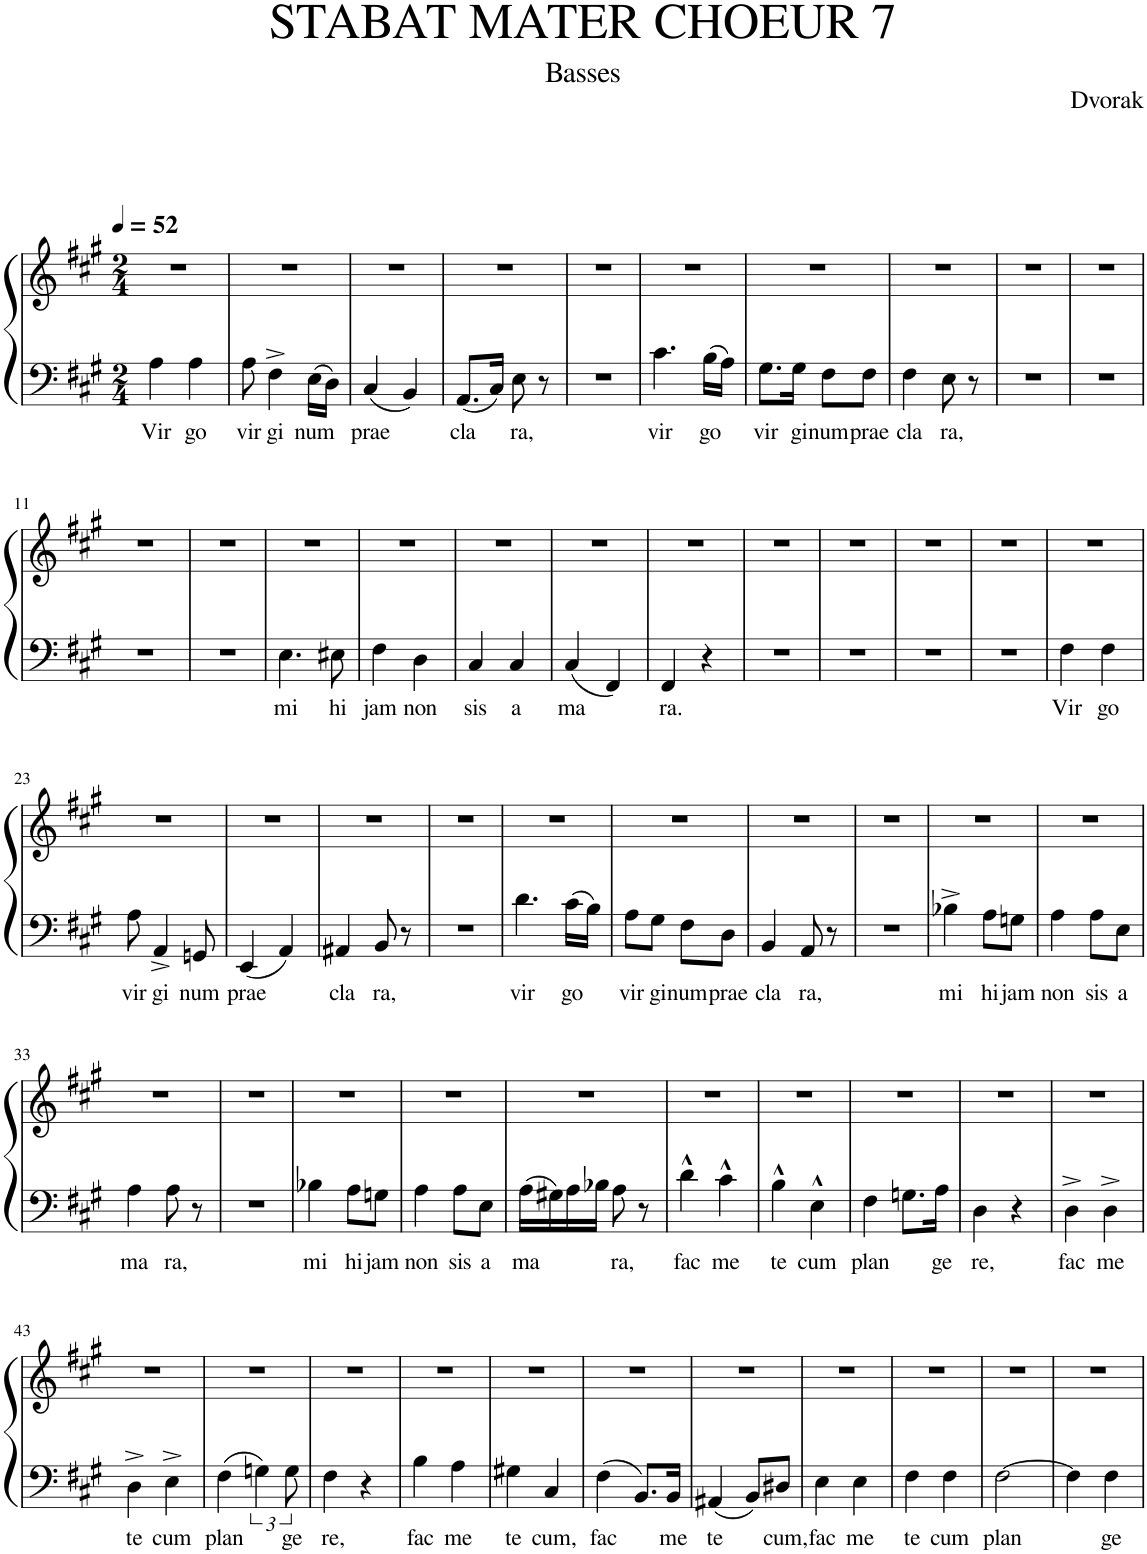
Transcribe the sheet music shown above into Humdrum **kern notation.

**kern	**text	**kern
*part1	*part1	*part1
*staff2	*staff2	*staff1
*I"Piano	*	*
*I'Pno.	*	*
*clefF4	*	*clefG2
*k[f#c#g#]	*	*k[f#c#g#]
*M2/4	*	*M2/4
*MM52	*	*MM52
=1	=1	=1
!	!LO:LY:b	!
4A\	Vir	2r
!	!LO:LY:b	!
4A\	go	.
=2	=2	=2
!	!LO:LY:b	!
8A\	vir	2r
!	!LO:LY:b	!
4F#^\	gi	.
!	!LO:LY:b	!
16E\LL	num	.
16D\JJ	.	.
=3	=3	=3
!	!LO:LY:b	!
4C#/	prae	2r
4BB/	.	.
=4	=4	=4
!	!LO:LY:b	!
8.AA/L	cla	2r
16C#/Jk	.	.
!	!LO:LY:b	!
8E\	ra,	.
8r	.	.
=5	=5	=5
2r	.	2r
=6	=6	=6
!	!LO:LY:b	!
4.c#\	vir	2r
!	!LO:LY:b	!
16B\LL	go	.
16A\JJ	.	.
=7	=7	=7
!	!LO:LY:b	!
8.G#\L	vir	2r
!	!LO:LY:b	!
16G#\Jk	gi	.
!	!LO:LY:b	!
8F#\L	num	.
!	!LO:LY:b	!
8F#\J	prae	.
=8	=8	=8
!	!LO:LY:b	!
4F#\	cla	2r
!	!LO:LY:b	!
8E\	ra,	.
8r	.	.
=9	=9	=9
2r	.	2r
=10	=10	=10
2r	.	2r
!!LO:LB:g=z
=11	=11	=11
2r	.	2r
=12	=12	=12
2r	.	2r
=13	=13	=13
!	!LO:LY:b	!
4.E\	mi	2r
!	!LO:LY:b	!
8E#X\	hi	.
=14	=14	=14
!	!LO:LY:b	!
4F#\	jam	2r
!	!LO:LY:b	!
4D\	non	.
=15	=15	=15
!	!LO:LY:b	!
4C#/	sis	2r
!	!LO:LY:b	!
4C#/	a	.
=16	=16	=16
!	!LO:LY:b	!
4C#/	ma	2r
4FF#/	.	.
=17	=17	=17
!	!LO:LY:b	!
4FF#/	ra.	2r
4r	.	.
=18	=18	=18
2r	.	2r
=19	=19	=19
2r	.	2r
=20	=20	=20
2r	.	2r
=21	=21	=21
2r	.	2r
=22	=22	=22
!	!LO:LY:b	!
4F#\	Vir	2r
!	!LO:LY:b	!
4F#\	go	.
!!LO:LB:g=z
=23	=23	=23
!	!LO:LY:b	!
8A\	vir	2r
!	!LO:LY:b	!
4AA^/	gi	.
!	!LO:LY:b	!
8GGn/	num	.
=24	=24	=24
!	!LO:LY:b	!
4EE/	prae	2r
4AA/	.	.
=25	=25	=25
!	!LO:LY:b	!
4AA#X/	cla	2r
!	!LO:LY:b	!
8BB/	ra,	.
8r	.	.
=26	=26	=26
2r	.	2r
=27	=27	=27
!	!LO:LY:b	!
4.d\	vir	2r
!	!LO:LY:b	!
16c#\LL	go	.
16B\JJ	.	.
=28	=28	=28
!	!LO:LY:b	!
8A\L	vir	2r
!	!LO:LY:b	!
8G#\J	gi	.
!	!LO:LY:b	!
8F#\L	num	.
!	!LO:LY:b	!
8D\J	prae	.
=29	=29	=29
!	!LO:LY:b	!
4BB/	cla	2r
!	!LO:LY:b	!
8AA/	ra,	.
8r	.	.
=30	=30	=30
2r	.	2r
=31	=31	=31
!	!LO:LY:b	!
4B-X^\	mi	2r
!	!LO:LY:b	!
8A\L	hi	.
!	!LO:LY:b	!
8Gn\J	jam	.
=32	=32	=32
!	!LO:LY:b	!
4A\	non	2r
!	!LO:LY:b	!
8A\L	sis	.
!	!LO:LY:b	!
8E\J	a	.
!!LO:LB:g=z
=33	=33	=33
!	!LO:LY:b	!
4A\	ma	2r
!	!LO:LY:b	!
8A\	ra,	.
8r	.	.
=34	=34	=34
2r	.	2r
=35	=35	=35
!	!LO:LY:b	!
4B-X\	mi	2r
!	!LO:LY:b	!
8A\L	hi	.
!	!LO:LY:b	!
8Gn\J	jam	.
=36	=36	=36
!	!LO:LY:b	!
4A\	non	2r
!	!LO:LY:b	!
8A\L	sis	.
!	!LO:LY:b	!
8E\J	a	.
=37	=37	=37
!	!LO:LY:b	!
16A\LL	ma	2r
16G#X\	.	.
16A\	.	.
16B-X\JJ	.	.
!	!LO:LY:b	!
8A\	ra,	.
8r	.	.
=38	=38	=38
!	!LO:LY:b	!
4d^^\	fac	2r
!	!LO:LY:b	!
4c#^^\	me	.
=39	=39	=39
!	!LO:LY:b	!
4B^^\	te	2r
!	!LO:LY:b	!
4E^^\	cum	.
=40	=40	=40
!	!LO:LY:b	!
4F#\	plan	2r
8.Gn\L	.	.
!	!LO:LY:b	!
16A\Jk	ge	.
=41	=41	=41
!	!LO:LY:b	!
4D\	re,	2r
4r	.	.
=42	=42	=42
!	!LO:LY:b	!
4D^\	fac	2r
!	!LO:LY:b	!
4D^\	me	.
!!LO:LB:g=z
=43	=43	=43
!	!LO:LY:b	!
4D^\	te	2r
!	!LO:LY:b	!
4E^\	cum	.
=44	=44	=44
!	!LO:LY:b	!
4F#\	plan	2r
6Gn\	.	.
!	!LO:LY:b	!
12G\	ge	.
=45	=45	=45
!	!LO:LY:b	!
4F#\	re,	2r
4r	.	.
=46	=46	=46
!	!LO:LY:b	!
4B\	fac	2r
!	!LO:LY:b	!
4A\	me	.
=47	=47	=47
!	!LO:LY:b	!
4G#X\	te	2r
!	!LO:LY:b	!
4C#/	cum,	.
=48	=48	=48
!	!LO:LY:b	!
4F#\	fac	2r
8.BB/L	.	.
!	!LO:LY:b	!
16BB/Jk	me	.
=49	=49	=49
!	!LO:LY:b	!
4AA#X/	te	2r
8BB/L	.	.
!	!LO:LY:b	!
8D#X/J	cum,	.
=50	=50	=50
!	!LO:LY:b	!
4E\	fac	2r
!	!LO:LY:b	!
4E\	me	.
=51	=51	=51
!	!LO:LY:b	!
4F#\	te	2r
!	!LO:LY:b	!
4F#\	cum	.
=52	=52	=52
!	!LO:LY:b	!
[2F#\	plan	2r
=53	=53	=53
4F#\]	.	2r
!	!LO:LY:b	!
4F#\	ge	.
=	=	=
*-	*-	*-
